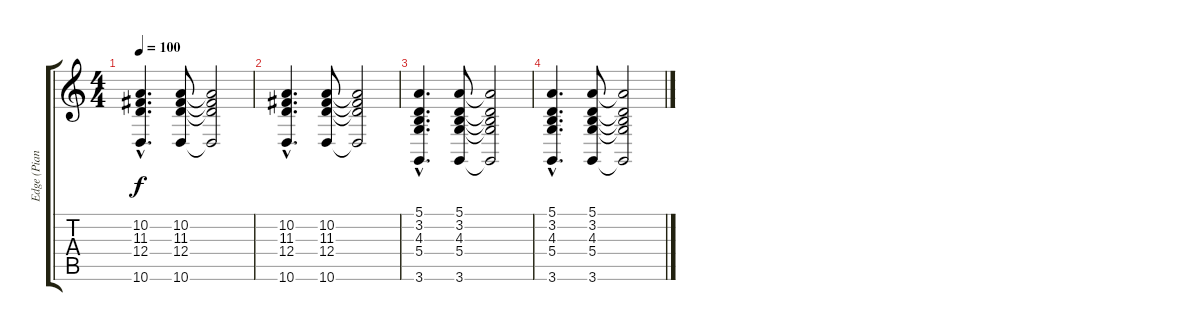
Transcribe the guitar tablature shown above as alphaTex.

\track ("Edge (Piano)" "Edge (Pian") {instrument acousticgrandpiano}
\staff {score tabs}
\tuning (E4 B3 G3 D3 A2 E2) {hide}
\ts (4 4)
\tempo 100
\clef g2
\ks c
(10.2{hac} 11.3{hac} 12.4{hac} 10.6{hac}).4{d dy f volume 0} (10.2 11.3 12.4 10.6).8 (10.2{t} 11.3{t} 12.4{t} 10.6{t}).2 |
(10.2{hac} 11.3{hac} 12.4{hac} 10.6{hac}).4{d} (10.2 11.3 12.4 10.6).8 (10.2{t} 11.3{t} 12.4{t} 10.6{t}).2 |
(5.1{hac} 3.2{hac} 4.3{hac} 5.4{hac} 3.6{hac}).4{d} (5.1 3.2 4.3 5.4 3.6).8 (5.1{t} 3.2{t} 4.3{t} 5.4{t} 3.6{t}).2 |
(5.1{hac} 3.2{hac} 4.3{hac} 5.4{hac} 3.6{hac}).4{d} (5.1 3.2 4.3 5.4 3.6).8 (5.1{t} 3.2{t} 4.3{t} 5.4{t} 3.6{t}).2
